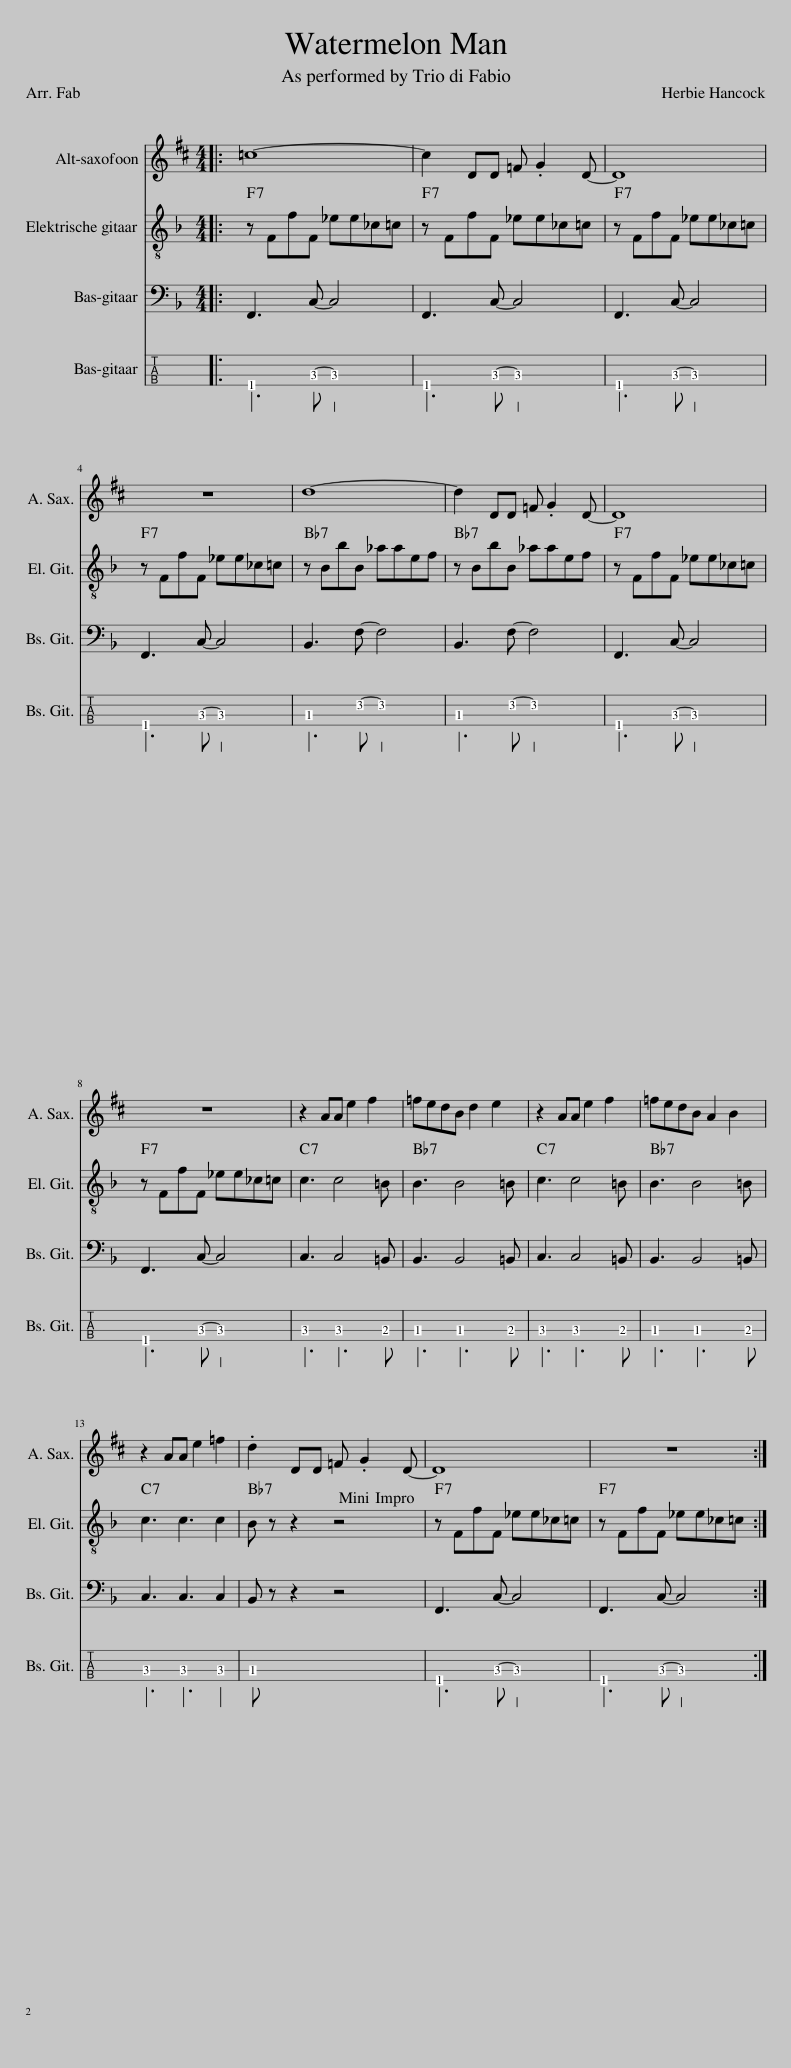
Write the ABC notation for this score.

X:1
%%score 1 2 3 4
L:1/8
M:4/4
I:linebreak $
K:F
V:1 treble transpose=-9
V:2 treble-8
V:3 bass transpose=-12
V:4 tab transpose=-12 stafflines=4 strings=E2,A2,D3,G3
V:1
[K:D]|: =c8- | c2 DD =F .G2 D- | D8 |$ z8 | d8- | %5
 d2 DD =F .G2 D- | D8 |$ z8 | z2 AA e2 f2 | =fedB d2 e2 | %10
 z2 AA e2 f2 | =fedB A2 B2 |$ z2 AA e2 =f2 | .d2 DD =F .G2 D- | D8 | %15
 z8 :| %16
V:2
|: z FfF _ee_c=c | z FfF _ee_c=c | z FfF _ee_c=c |$ z FfF _ee_c=c | z BbB _aaef | %5
 z BbB _aaef | z FfF _ee_c=c |$ z FfF _ee_c=c | c3 c4 =B | B3 B4 =B | %10
 c3 c4 =B | B3 B4 =B |$ c3 c3 c2 | B z z2 z4 | z FfF _ee_c=c | %15
 z FfF _ee_c=c :| %16
V:3
|: F,,3 C,- C,4 | F,,3 C,- C,4 | F,,3 C,- C,4 |$ F,,3 C,- C,4 | B,,3 F,- F,4 | %5
 B,,3 F,- F,4 | F,,3 C,- C,4 |$ F,,3 C,- C,4 | C,3 C,4 =B,, | B,,3 B,,4 =B,, | %10
 C,3 C,4 =B,, | B,,3 B,,4 =B,, |$ C,3 C,3 C,2 | B,, z z2 z4 | F,,3 C,- C,4 | %15
 F,,3 C,- C,4 :| %16
V:4
|: !4!F,,,3 !3!C,,- !3!C,,4 | !4!F,,,3 !3!C,,- !3!C,,4 | !4!F,,,3 !3!C,,- !3!C,,4 |$ !4!F,,,3 !3!C,,- !3!C,,4 | !3!B,,,3 !2!F,,- !2!F,,4 | %5
 !3!B,,,3 !2!F,,- !2!F,,4 | !4!F,,,3 !3!C,,- !3!C,,4 |$ !4!F,,,3 !3!C,,- !3!C,,4 | !3!C,,3 !3!C,,3 x !3!=B,,, | !3!B,,,3 !3!B,,,3 x !3!=B,,, | %10
 !3!C,,3 !3!C,,3 x !3!=B,,, | !3!B,,,3 !3!B,,,3 x !3!=B,,, |$ !3!C,,3 !3!C,,3 !3!C,,2 | !3!B,,, x x2 x4 | !4!F,,,3 !3!C,,- !3!C,,4 | %15
 !4!F,,,3 !3!C,,- !3!C,,4 :| %16
